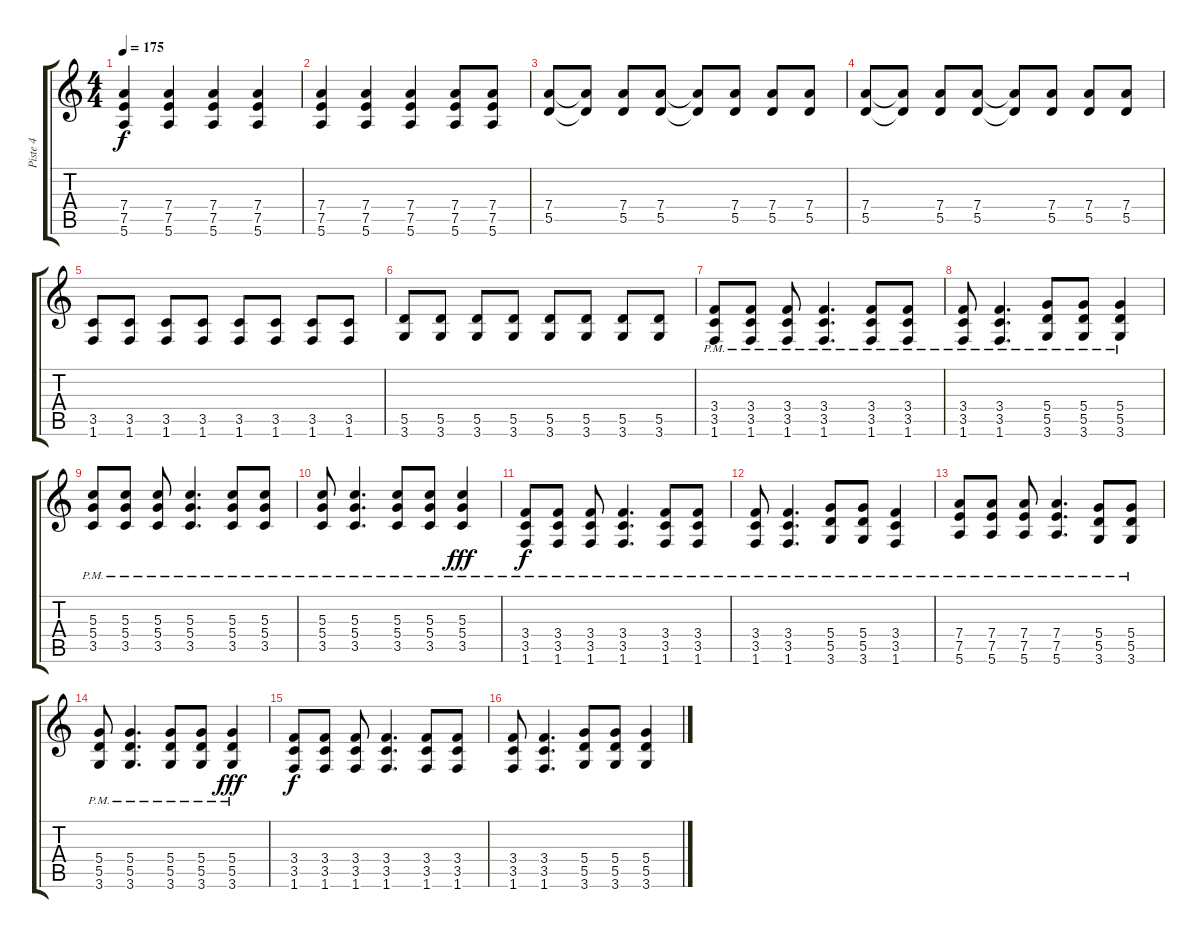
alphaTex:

\track ("Piste 4" "Piste 4") {instrument overdrivenguitar}
\staff {score tabs}
\tuning (E4 B3 G3 D3 A2 E2) {hide}
\ts (4 4)
\tempo 175
\clef g2
\ks c
(7.4 7.5 5.6).4{dy f} (7.4 7.5 5.6).4 (7.4 7.5 5.6).4 (7.4 7.5 5.6).4 |
(7.4 7.5 5.6).4 (7.4 7.5 5.6).4 (7.4 7.5 5.6).4 (7.4 7.5 5.6).8 (7.4 7.5 5.6).8 |
(7.4 5.5).8 (7.4{t} 5.5{t}).8 (7.4 5.5).8 (7.4 5.5).8 (7.4{t} 5.5{t}).8 (7.4 5.5).8 (7.4 5.5).8 (7.4 5.5).8 |
(7.4 5.5).8 (7.4{t} 5.5{t}).8 (7.4 5.5).8 (7.4 5.5).8 (7.4{t} 5.5{t}).8 (7.4 5.5).8 (7.4 5.5).8 (7.4 5.5).8 |
(3.5 1.6).8 (3.5 1.6).8 (3.5 1.6).8 (3.5 1.6).8 (3.5 1.6).8 (3.5 1.6).8 (3.5 1.6).8 (3.5 1.6).8 |
(5.5 3.6).8 (5.5 3.6).8 (5.5 3.6).8 (5.5 3.6).8 (5.5 3.6).8 (5.5 3.6).8 (5.5 3.6).8 (5.5 3.6).8 |
(3.4{pm} 3.5{pm} 1.6{pm}).8 (3.4{pm} 3.5{pm} 1.6{pm}).8 (3.4{pm} 3.5{pm} 1.6{pm}).8 (3.4{pm} 3.5{pm} 1.6{pm}).4{d} (3.4{pm} 3.5{pm} 1.6{pm}).8 (3.4{pm} 3.5{pm} 1.6{pm}).8 |
(3.4{pm} 3.5{pm} 1.6{pm}).8 (3.4{pm} 3.5{pm} 1.6{pm}).4{d} (5.4{pm} 5.5{pm} 3.6{pm}).8 (5.4{pm} 5.5{pm} 3.6{pm}).8 (5.4{pm} 5.5{pm} 3.6{pm}).4 |
(5.3{pm} 5.4{pm} 3.5{pm}).8 (5.3{pm} 5.4{pm} 3.5{pm}).8 (5.3{pm} 5.4{pm} 3.5{pm}).8 (5.3{pm} 5.4{pm} 3.5{pm}).4{d} (5.3{pm} 5.4{pm} 3.5{pm}).8 (5.3{pm} 5.4{pm} 3.5{pm}).8 |
(5.3{pm} 5.4{pm} 3.5{pm}).8 (5.3{pm} 5.4{pm} 3.5{pm}).4{d} (5.3{pm} 5.4{pm} 3.5{pm}).8 (5.3{pm} 5.4{pm} 3.5{pm}).8 (5.3{pm} 5.4{pm} 3.5{pm}).4{dy fff} |
(3.4{pm} 3.5{pm} 1.6{pm}).8{dy f} (3.4{pm} 3.5{pm} 1.6{pm}).8 (3.4{pm} 3.5{pm} 1.6{pm}).8 (3.4{pm} 3.5{pm} 1.6{pm}).4{d} (3.4{pm} 3.5{pm} 1.6{pm}).8 (3.4{pm} 3.5{pm} 1.6{pm}).8 |
(3.4{pm} 3.5{pm} 1.6{pm}).8 (3.4{pm} 3.5{pm} 1.6{pm}).4{d} (5.4{pm} 5.5{pm} 3.6{pm}).8 (5.4{pm} 5.5{pm} 3.6{pm}).8 (3.4{pm} 3.5{pm} 1.6{pm}).4 |
(7.4{pm} 7.5{pm} 5.6{pm}).8 (7.4{pm} 7.5{pm} 5.6{pm}).8 (7.4{pm} 7.5{pm} 5.6{pm}).8 (7.4{pm} 7.5{pm} 5.6{pm}).4{d} (5.4{pm} 5.5{pm} 3.6{pm}).8 (5.4{pm} 5.5{pm} 3.6{pm}).8 |
(5.4{pm} 5.5{pm} 3.6{pm}).8 (5.4{pm} 5.5{pm} 3.6{pm}).4{d} (5.4{pm} 5.5{pm} 3.6{pm}).8 (5.4{pm} 5.5{pm} 3.6{pm}).8 (5.4{pm} 5.5{pm} 3.6{pm}).4{dy fff} |
(3.4 3.5 1.6).8{dy f} (3.4 3.5 1.6).8 (3.4 3.5 1.6).8 (3.4 3.5 1.6).4{d} (3.4 3.5 1.6).8 (3.4 3.5 1.6).8 |
(3.4 3.5 1.6).8 (3.4 3.5 1.6).4{d} (5.4 5.5 3.6).8 (5.4 5.5 3.6).8 (5.4 5.5 3.6).4
